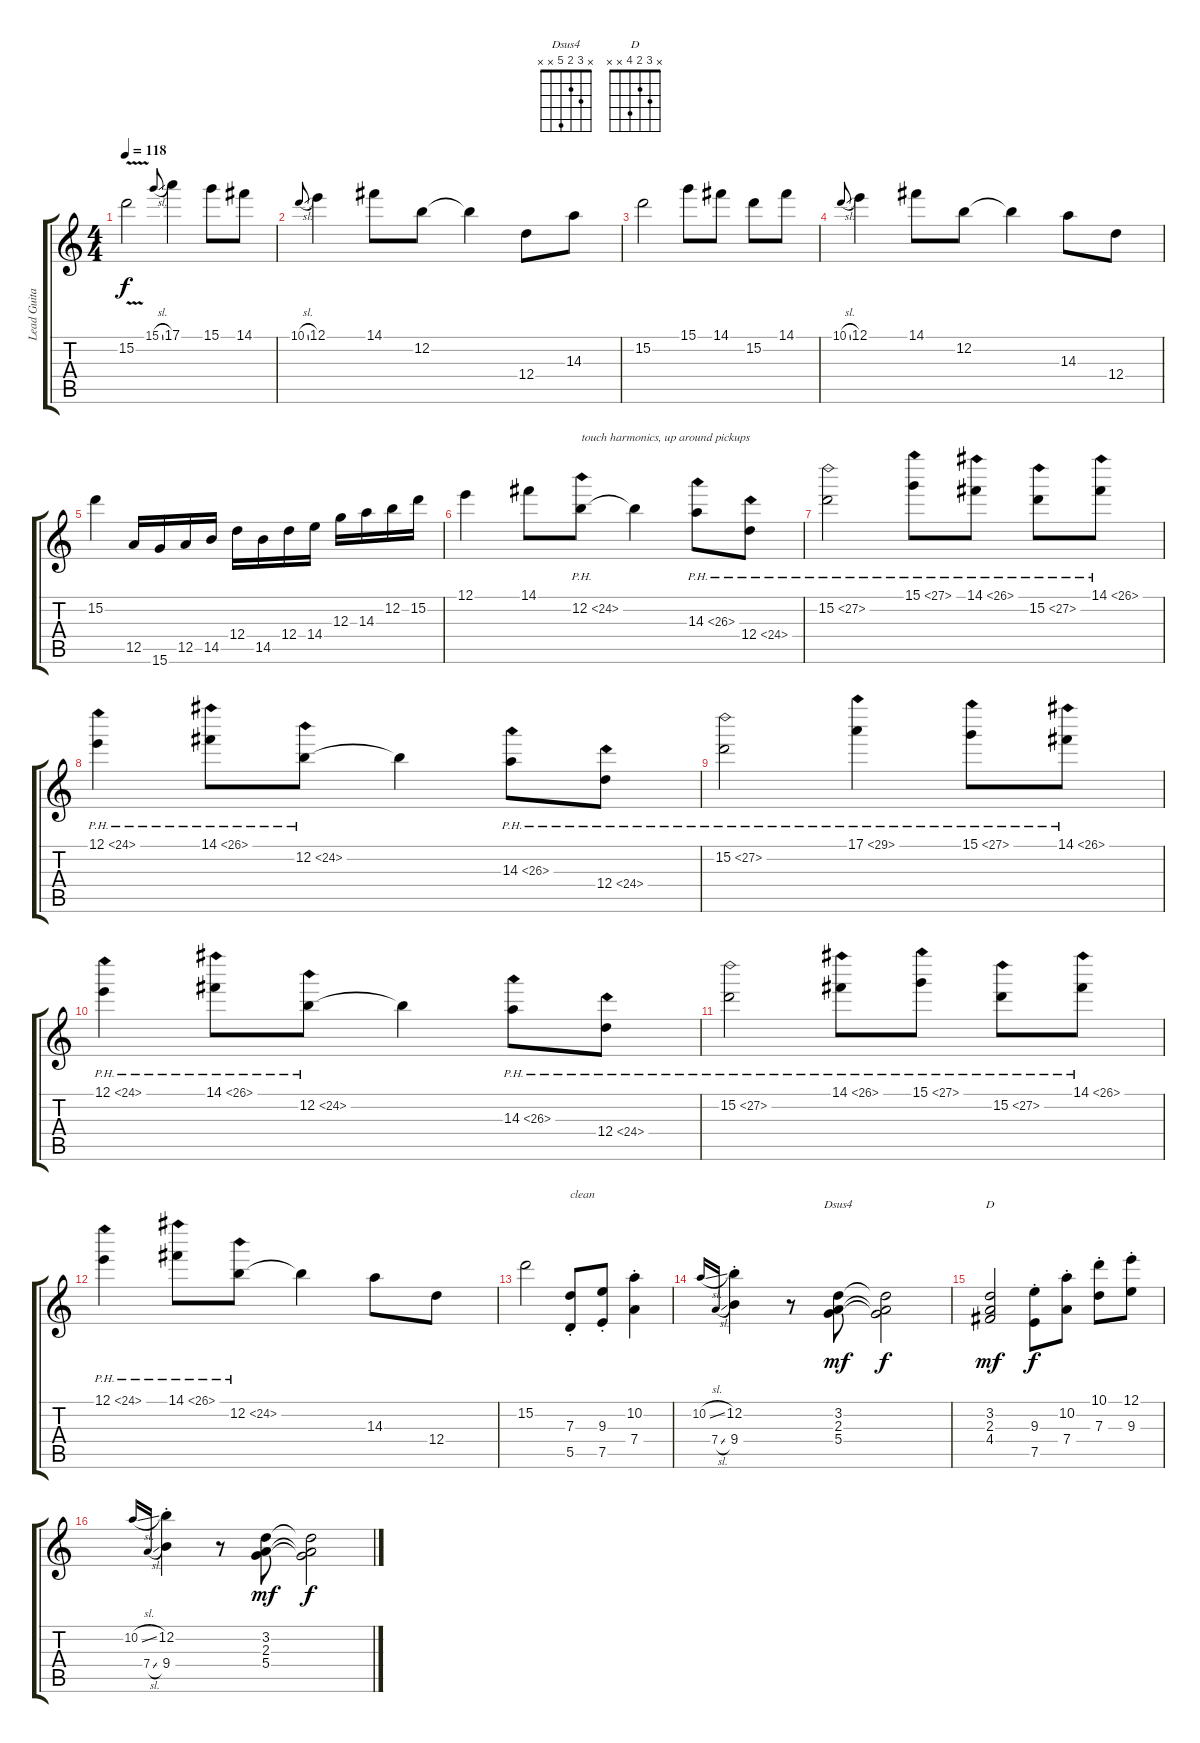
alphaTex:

\track ("Lead Guitar" "Lead Guita") {instrument electricguitarclean}
\staff {score tabs}
\tuning (E4 B3 G3 D3 A2 E2) {hide}
\chord ("Dsus4" x 3 2 5 x x)
\chord ("D" x 3 2 4 x x)
\ts (4 4)
\tempo 118
\clef g2
\ks c
15.2{v}.2{dy f} 15.1{sl}.8{gr onbeat} 17.1.4 15.1.8 14.1.8 |
10.1{sl}.8{gr onbeat} 12.1.4 14.1.8 12.2.8 12.2{t}.4 12.4.8 14.3.8 |
15.2.2 15.1.8 14.1.8 15.2.8 14.1.8 |
10.1{sl}.8{gr onbeat} 12.1.4 14.1.8 12.2.8 12.2{t}.4 14.3.8 12.4.8 |
15.2.4 12.5.16 15.6.16 12.5.16 14.5.16 12.4.16 14.5.16 12.4.16 14.4.16 12.3.16 14.3.16 12.2.16 15.2.16 |
12.1.4 14.1.8 12.2{ph 12}.8{txt "touch harmonics, up around pickups"} 12.2{t}.4 14.3{ph 12}.8 12.4{ph 12}.8 |
15.2{ph 12}.2 15.1{ph 12}.8 14.1{ph 12}.8 15.2{ph 12}.8 14.1{ph 12}.8 |
12.1{ph 12}.4 14.1{ph 12}.8 12.2{ph 12}.8 12.2{t}.4 14.3{ph 12}.8 12.4{ph 12}.8 |
15.2{ph 12}.2 17.1{ph 12}.4 15.1{ph 12}.8 14.1{ph 12}.8 |
12.1{ph 12}.4 14.1{ph 12}.8 12.2{ph 12}.8 12.2{t}.4 14.3{ph 12}.8 12.4{ph 12}.8 |
15.2{ph 12}.2 14.1{ph 12}.8 15.1{ph 12}.8 15.2{ph 12}.8 14.1{ph 12}.8 |
12.1{ph 12}.4 14.1{ph 12}.8 12.2{ph 12}.8 12.2{t}.4 14.3.8 12.4.8 |
15.2.2 (7.3{st} 5.5{st}).8{txt "clean" volume 16 instrument electricguitarclean} (9.3{st} 7.5{st}).8 (10.2{st} 7.4{st}).4 |
10.2{sl}.16{gr onbeat} 7.4{sl}.16{gr onbeat} (12.2{st} 9.4{st}).4 r.8 (3.2 2.3 5.4).8{ch "Dsus4" dy mf} (3.2{t} 2.3{t} 5.4{t}).2{dy f} |
(3.2 2.3 4.4).2{ch "D" dy mf} (9.3{st} 7.5{st}).8{dy f} (10.2{st} 7.4{st}).8 (10.1{st} 7.3{st}).8 (12.1{st} 9.3{st}).8 |
10.2{sl}.16{gr onbeat} 7.4{sl}.16{gr onbeat} (12.2{st} 9.4{st}).4 r.8 (3.2 2.3 5.4).8{dy mf} (3.2{t} 2.3{t} 5.4{t}).2{dy f}
